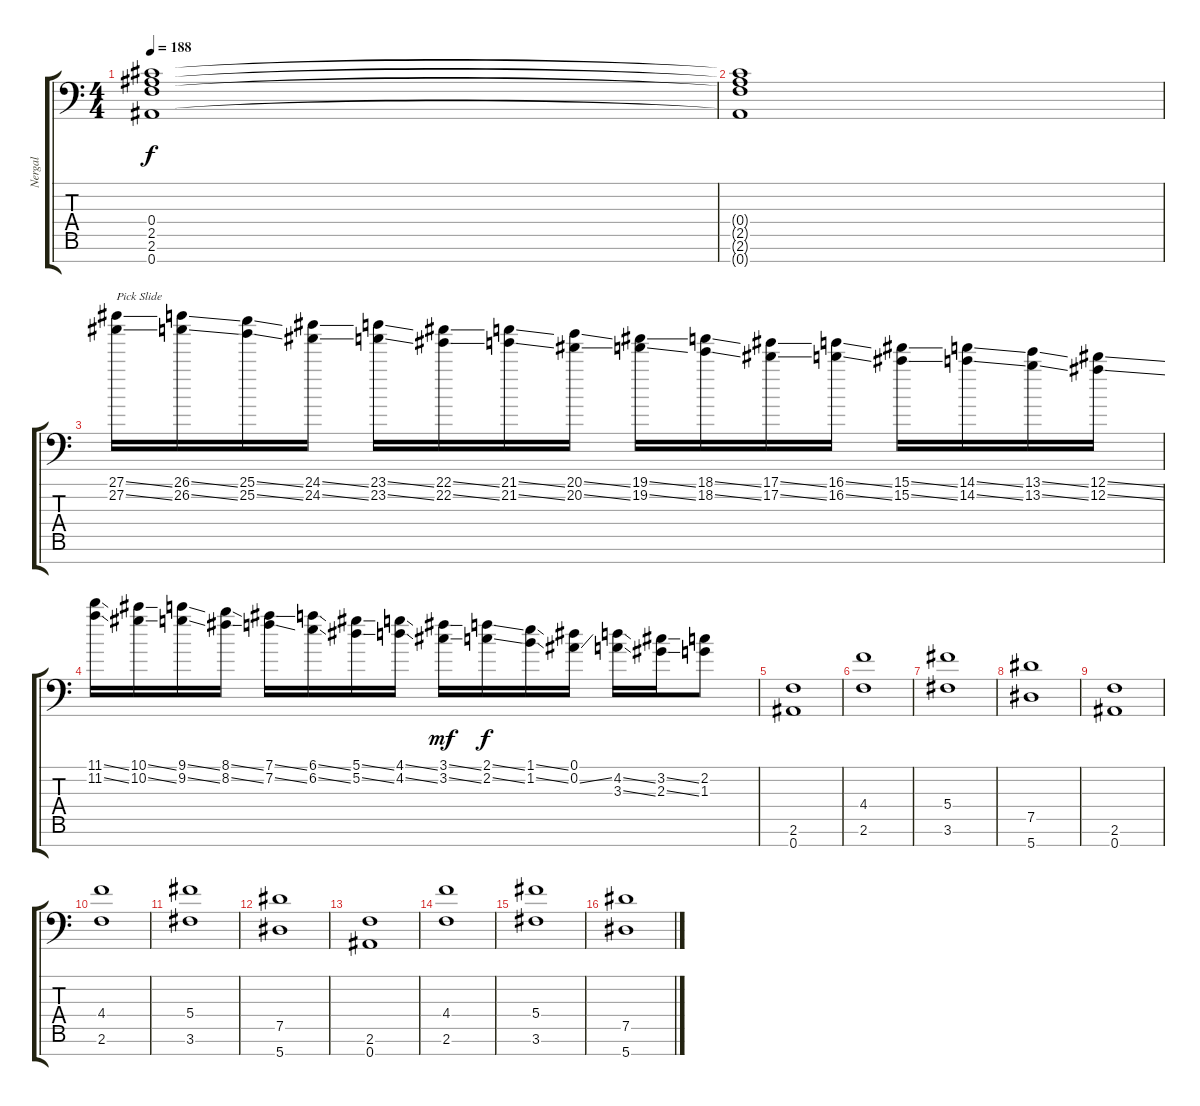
\track ("Nergal" "Nergal") {instrument overdrivenguitar}
\staff {score tabs}
\tuning (Eb4 Bb3 Gb3 Db3 Ab2 Eb2 Bb1) {hide}
\ts (4 4)
\tempo 188
\clef f4
\ks c
(0.4{t} 2.5{t} 2.6{t} 0.7{t}).1{dy f} |
(0.4{t} 2.5{t} 2.6{t} 0.7{t}).1 |
(27.1{ss} 27.2{ss}).16{txt "Pick Slide"} (26.1{ss} 26.2{ss}).16 (25.1{ss} 25.2{ss}).16 (24.1{ss} 24.2{ss}).16 (23.1{ss} 23.2{ss}).16 (22.1{ss} 22.2{ss}).16 (21.1{ss} 21.2{ss}).16 (20.1{ss} 20.2{ss}).16 (19.1{ss} 19.2{ss}).16 (18.1{ss} 18.2{ss}).16 (17.1{ss} 17.2{ss}).16 (16.1{ss} 16.2{ss}).16 (15.1{ss} 15.2{ss}).16 (14.1{ss} 14.2{ss}).16 (13.1{ss} 13.2{ss}).16 (12.1{ss} 12.2{ss}).16 |
(11.1{ss} 11.2{ss}).16 (10.1{ss} 10.2{ss}).16 (9.1{ss} 9.2{ss}).16 (8.1{ss} 8.2{ss}).16 (7.1{ss} 7.2{ss}).16 (6.1{ss} 6.2{ss}).16 (5.1{ss} 5.2{ss}).16 (4.1{ss} 4.2{ss}).16 (3.1{ss} 3.2{ss}).16{dy mf} (2.1{ss} 2.2{ss}).16{dy f} (1.1{ss} 1.2{ss}).16 (0.1 0.2{ss}).16 (4.2{ss} 3.3{ss}).16 (3.2{ss} 2.3{ss}).16 (2.2 1.3).8 |
(2.6 0.7).1 |
(4.4 2.6).1 |
(5.4 3.6).1 |
(7.5 5.7).1 |
(2.6 0.7).1 |
(4.4 2.6).1 |
(5.4 3.6).1 |
(7.5 5.7).1 |
(2.6 0.7).1 |
(4.4 2.6).1 |
(5.4 3.6).1 |
(7.5 5.7).1
